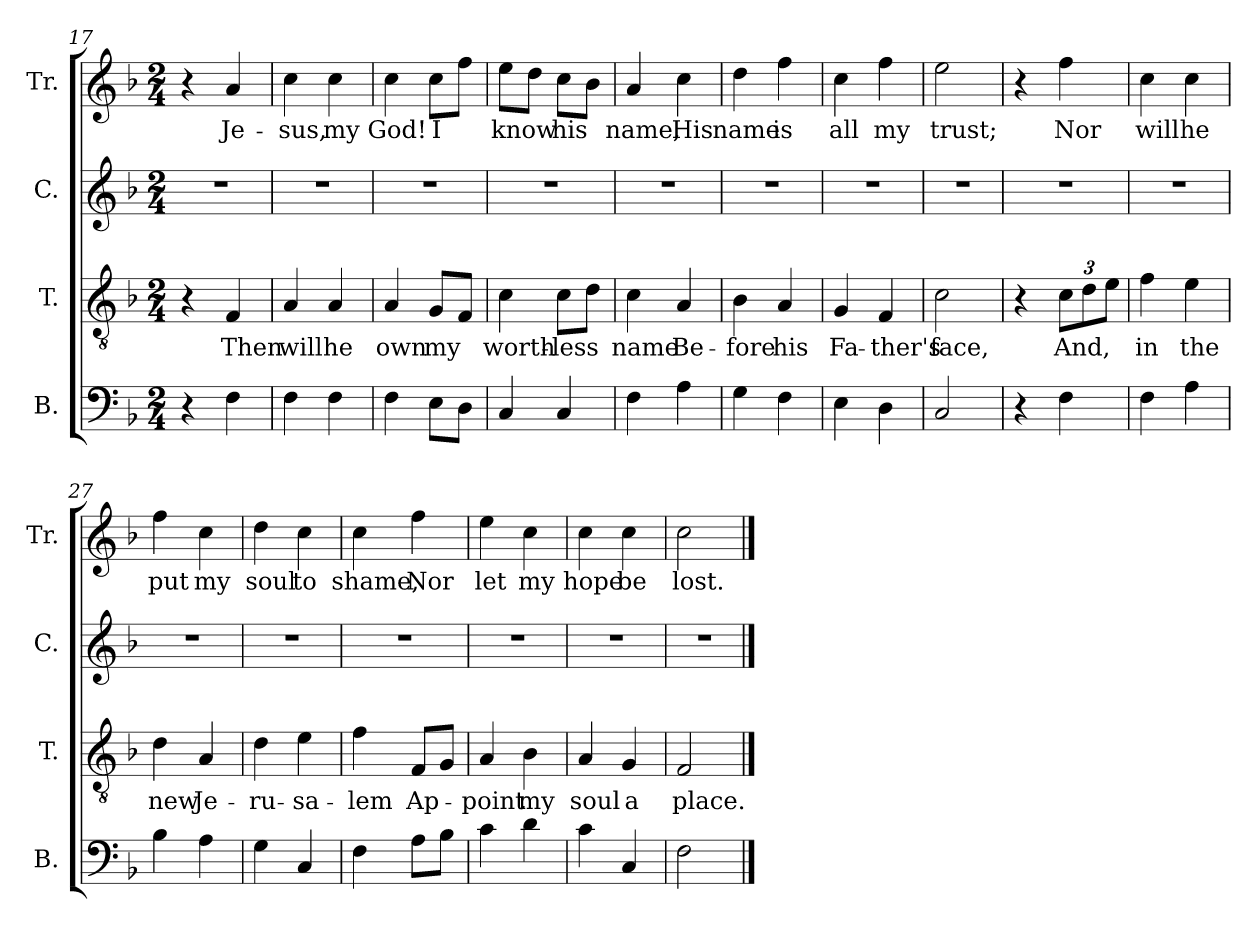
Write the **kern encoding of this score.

**kern	**kern	**text	**kern	**kern	**text
*part4	*part3	*part3	*part2	*part1	*part1
*staff4	*staff3	*staff3	*staff2	*staff1	*staff1
*I"B.	*I"T.	*	*I"C.	*I"Tr.	*
*I'B.	*I'T.	*	*I'C.	*I'Tr.	*
*clefF4	*clefGv2	*	*clefG2	*clefG2	*
*k[b-]	*k[b-]	*	*k[b-]	*k[b-]	*
*M2/4	*M2/4	*	*M2/4	*M2/4	*
=17	=17	=17	=17	=17	=17
4r	4r	.	2r	4r	.
4F\	4F/	Then	.	4a/	Je-
=18	=18	=18	=18	=18	=18
4F\	4A/	will	2r	4cc\	-sus,
4F\	4A/	he	.	4cc\	my
=19	=19	=19	=19	=19	=19
4F\	4A/	own	2r	4cc\	God!
8E\L	8G/L	my	.	8cc\L	I
8D\J	8F/J	.	.	8ff\J	.
=20	=20	=20	=20	=20	=20
4C/	4c\	worth-	2r	8ee\L	know
.	.	.	.	8dd\J	.
4C/	8c\L	-less	.	8cc\L	his
.	8d\J	.	.	8b-\J	.
=21	=21	=21	=21	=21	=21
4F\	4c\	name	2r	4a/	name,
4A\	4A/	Be-	.	4cc\	His
!!LO:LB:g=z
=22	=22	=22	=22	=22	=22
4G\	4B-\	-fore	2r	4dd\	name
4F\	4A/	his	.	4ff\	is
=23	=23	=23	=23	=23	=23
4E\	4G/	Fa-	2r	4cc\	all
4D\	4F/	-ther's	.	4ff\	my
=24	=24	=24	=24	=24	=24
2C/	2c\	face,	2r	2ee\	trust;
=25	=25	=25	=25	=25	=25
4r	4r	.	2r	4r	.
*	*Xbrackettup	*	*	*	*
4F\	12c\L	And,	.	4ff\	Nor
.	12d\	.	.	.	.
.	12e\J	.	.	.	.
=26	=26	=26	=26	=26	=26
4F\	4f\	in	2r	4cc\	will
4A\	4e\	the	.	4cc\	he
=27	=27	=27	=27	=27	=27
4B-\	4d\	new	2r	4ff\	put
4A\	4A/	Je-	.	4cc\	my
=28	=28	=28	=28	=28	=28
4G\	4d\	-ru-	2r	4dd\	soul
4C/	4e\	-sa-	.	4cc\	to
=29	=29	=29	=29	=29	=29
4F\	4f\	-lem	2r	4cc\	shame,
8A\L	8F/L	Ap-	.	4ff\	Nor
8B-\J	8G/J	.	.	.	.
=30	=30	=30	=30	=30	=30
4c\	4A/	-point	2r	4ee\	let
4d\	4B-\	my	.	4cc\	my
=31	=31	=31	=31	=31	=31
4c\	4A/	soul	2r	4cc\	hope
4C/	4G/	a	.	4cc\	be
=32	=32	=32	=32	=32	=32
2F\	2F/	place.	2r	2cc\	lost.
==	==	==	==	==	==
*-	*-	*-	*-	*-	*-
